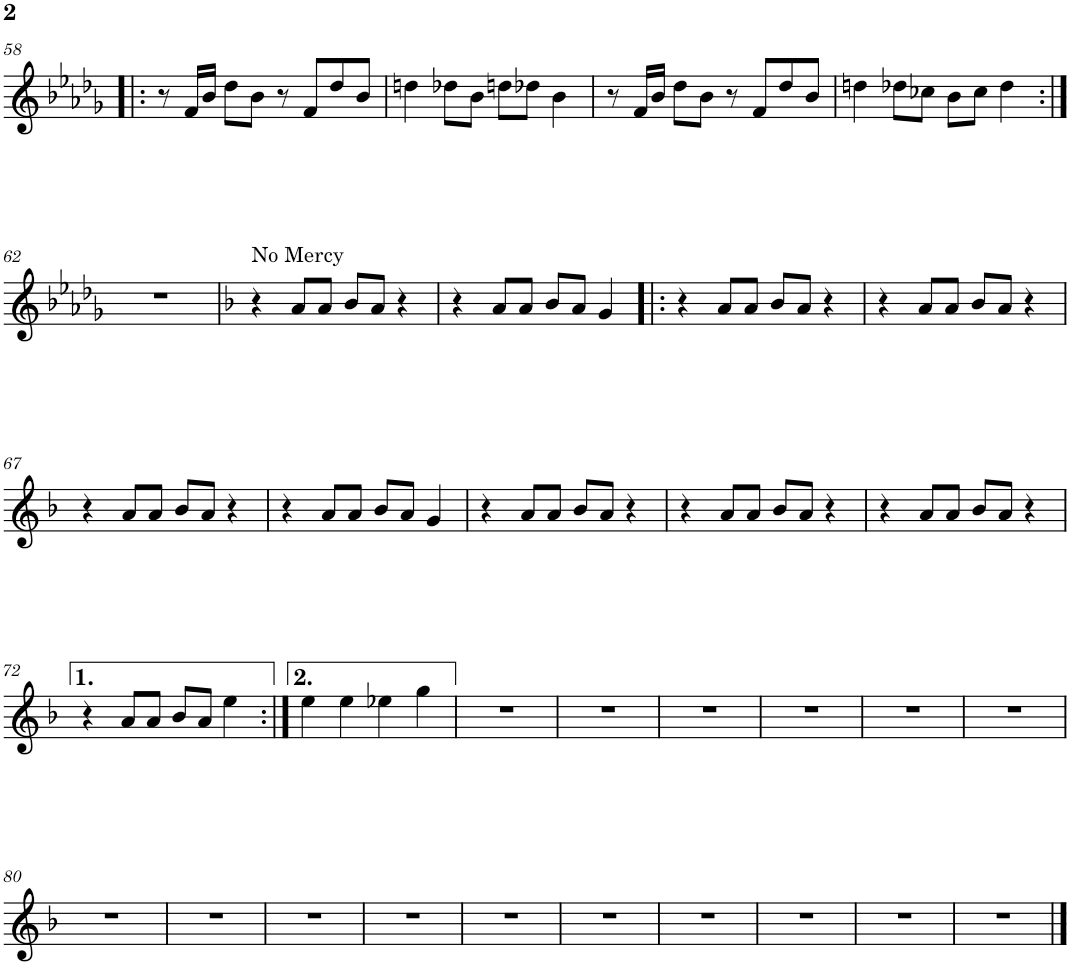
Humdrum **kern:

**kern
*part1
*staff1
*I"Bb Trumpet
*I'Bb Tpt.
!!LO:PB:g=z
*clefG2
*Trd1c2
*k[b-e-a-d-g-]
*M4/4
=58!|:
8r
16f/LL
16b-/JJ
8dd-\L
8b-\J
8r
8f/L
8dd-/
8b-/J
=59
4ddn\
8dd-X\L
8b-\J
8ddn\L
8dd-X\J
4b-\
=60
8r
16f/LL
16b-/JJ
8dd-\L
8b-\J
8r
8f/L
8dd-/
8b-/J
=61
4ddn\
8dd-X\L
8cc-X\J
8b-\L
8cc-\J
4dd-\
!!LO:LB:g=z
=62:|!
1r
=63
*k[b-]
!LO:TX:a:t=No Mercy
4r
8a/L
8a/J
8b-/L
8a/J
4r
=64
4r
8a/L
8a/J
8b-/L
8a/J
4g/
=65!|:
4r
8a/L
8a/J
8b-/L
8a/J
4r
=66
4r
8a/L
8a/J
8b-/L
8a/J
4r
!!LO:LB:g=z
=67
4r
8a/L
8a/J
8b-/L
8a/J
4r
=68
4r
8a/L
8a/J
8b-/L
8a/J
4g/
=69
4r
8a/L
8a/J
8b-/L
8a/J
4r
=70
4r
8a/L
8a/J
8b-/L
8a/J
4r
=71
4r
8a/L
8a/J
8b-/L
8a/J
4r
!!LO:LB:g=z
=72
4r
8a/L
8a/J
8b-/L
8a/J
4ee\
=73:|!
4ee\
4ee\
4ee-X\
4gg\
=74
1r
=75
1r
=76
1r
=77
1r
=78
1r
=79
1r
!!LO:LB:g=z
=80
1r
=81
1r
=82
1r
=83
1r
=84
1r
=85
1r
=86
1r
=87
1r
=88
1r
=89
1r
==
*-
